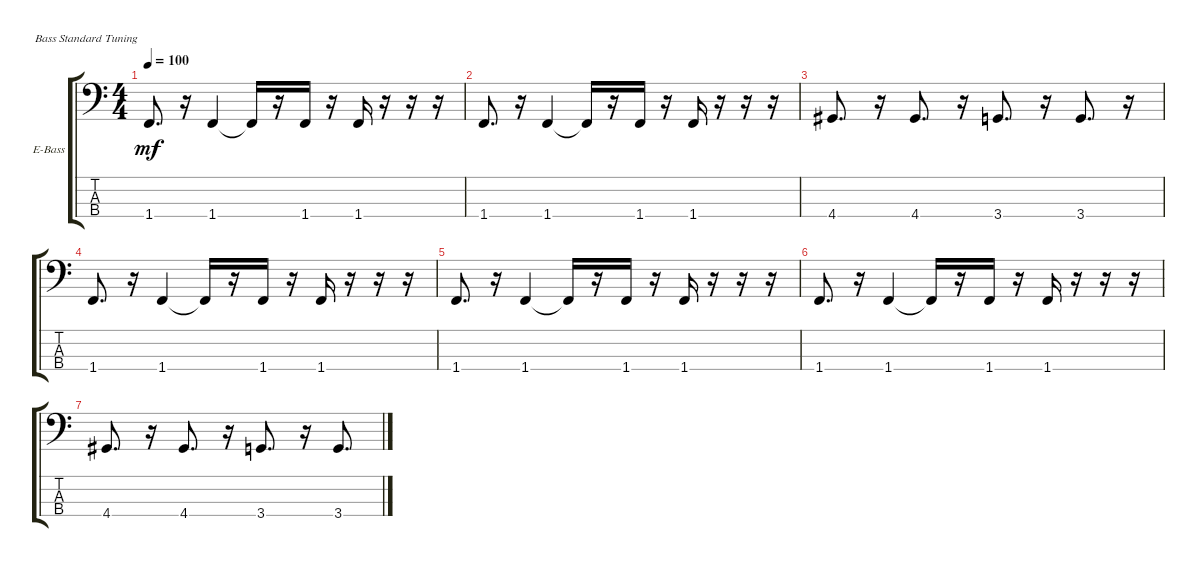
\bracketExtendMode groupsimilarinstruments
\firstSystemTrackNameOrientation horizontal
\otherSystemsTrackNameOrientation horizontal
\track ("Staff-1" "E-Bass") {instrument electricbassfinger}
\staff {score tabs}
\tuning (G2 D2 A1 E1)
\ts (4 4)
\tempo 100
\clef f4
\ks c
1.4.8{d dy mf} r.16 1.4.4 1.4{t}.16 r.16 1.4.16 r.16 1.4.16 r.16 r.16 r.16 |
1.4.8{d} r.16 1.4.4 1.4{t}.16 r.16 1.4.16 r.16 1.4.16 r.16 r.16 r.16 |
4.4.8{d} r.16 4.4.8{d} r.16 3.4.8{d} r.16 3.4.8{d} r.16 |
1.4.8{d} r.16 1.4.4 1.4{t}.16 r.16 1.4.16 r.16 1.4.16 r.16 r.16 r.16 |
1.4.8{d} r.16 1.4.4 1.4{t}.16 r.16 1.4.16 r.16 1.4.16 r.16 r.16 r.16 |
1.4.8{d} r.16 1.4.4 1.4{t}.16 r.16 1.4.16 r.16 1.4.16 r.16 r.16 r.16 |
4.4.8{d} r.16 4.4.8{d} r.16 3.4.8{d} r.16 3.4.8{d}
